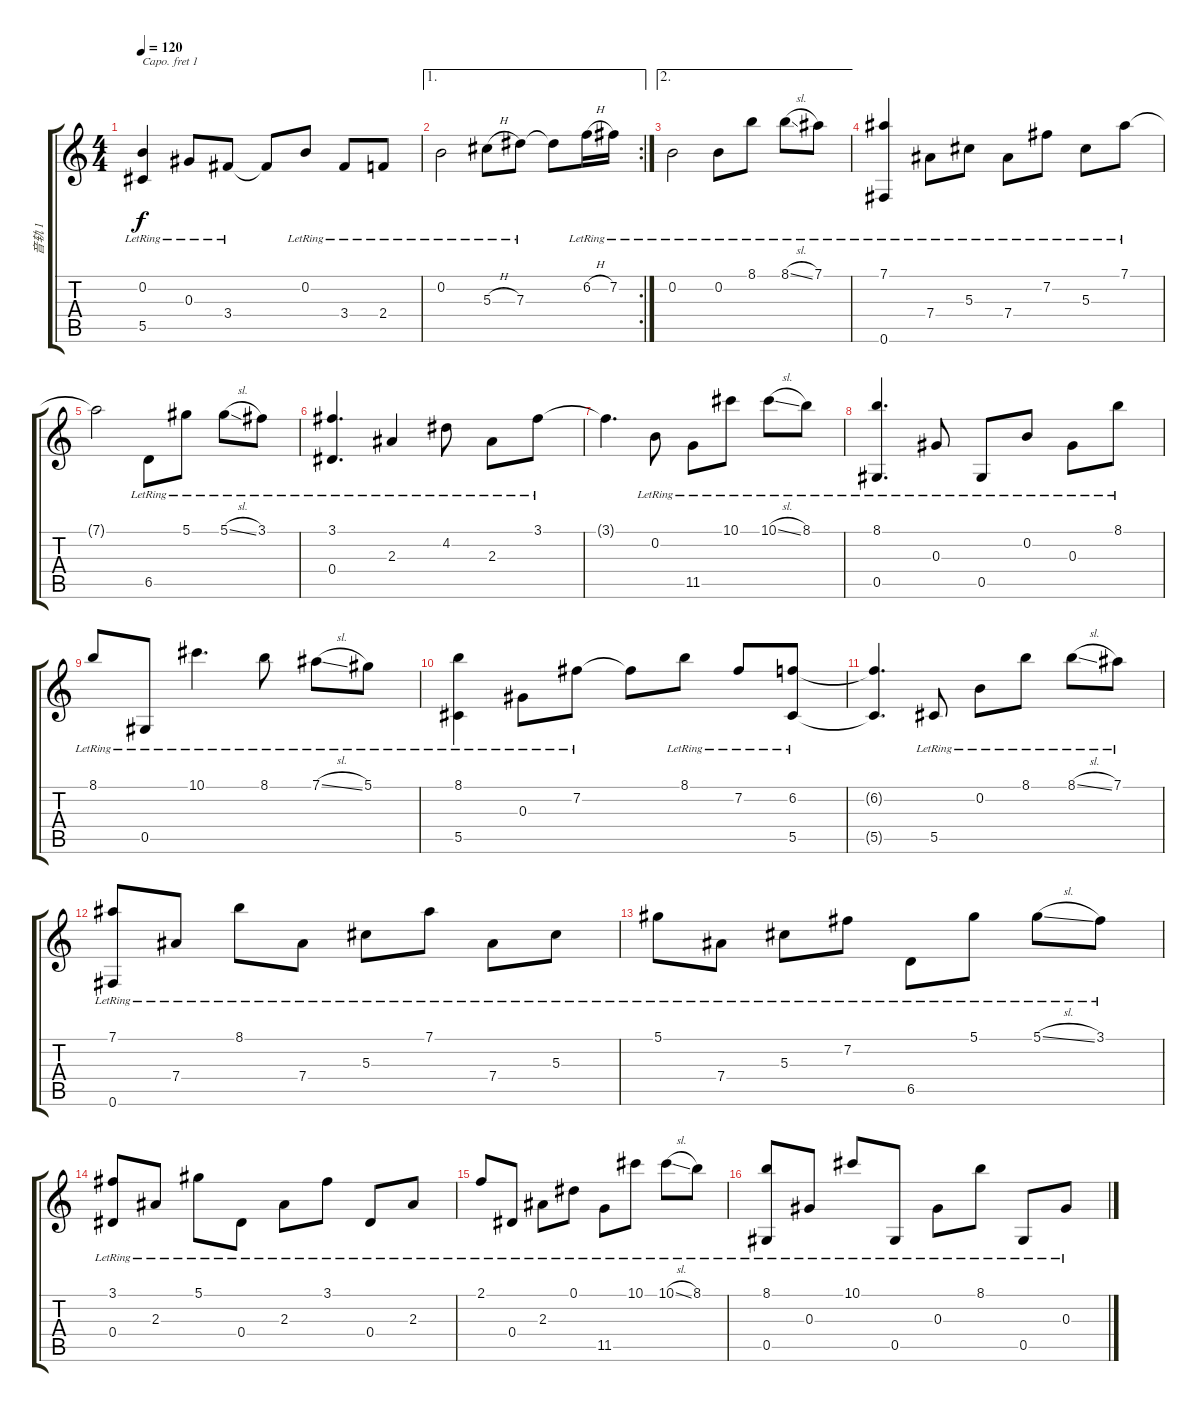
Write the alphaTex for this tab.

\track ("音轨 1" "音轨 1") {instrument acousticguitarsteel}
\staff {score tabs}
\capo 1
\tuning (D4 Bb3 G3 D3 G2 F2) {hide}
\ts (4 4)
\tempo 120
\clef g2
\ks c
(0.2{lr} 5.5{lr}).4{dy f} 0.3{lr}.8 3.4{lr}.8 3.4{t}.8 0.2{lr}.8 3.4{lr}.8 2.4{lr}.8 |
\ae 1
\rc 2
0.2{lr}.2 5.3{h lr}.8 7.3{lr}.8 7.3{t}.8 6.2{h lr}.16 7.2{lr}.16 |
\ae 2
0.2{lr}.2 0.2{lr}.8 8.1{lr}.8 8.1{sl lr}.8 7.1{lr}.8 |
(7.1{lr} 0.6{lr}).4 7.4{lr}.8 5.3{lr}.8 7.4{lr}.8 7.2{lr}.8 5.3{lr}.8 7.1{lr}.8 |
7.1{t}.2 6.5{lr}.8 5.1{lr}.8 5.1{sl lr}.8 3.1{lr}.8 |
(3.1{lr} 0.4{lr}).4{d} 2.3{lr}.4 4.2{lr}.8 2.3{lr}.8 3.1{lr}.8 |
3.1{t}.4{d} 0.2{lr}.8 11.5{lr}.8 10.1{lr}.8 10.1{sl lr}.8 8.1{lr}.8 |
(8.1{lr} 0.5{lr}).4{d} 0.3{lr}.8 0.5{lr}.8 0.2{lr}.8 0.3{lr}.8 8.1{lr}.8 |
8.1{lr}.8 0.5{lr}.8 10.1{lr}.4{d} 8.1{lr}.8 7.1{sl lr}.8 5.1{lr}.8 |
(8.1{lr} 5.5{lr}).4 0.3{lr}.8 7.2{lr}.8 7.2{t}.8 8.1{lr}.8 7.2{lr}.8 (6.2{lr} 5.5{lr}).8 |
(6.2{t} 5.5{t}).4{d} 5.5{lr}.8 0.2{lr}.8 8.1{lr}.8 8.1{sl lr}.8 7.1{lr}.8 |
(7.1{lr} 0.6{lr}).8 7.4{lr}.8 8.1{lr}.8 7.4{lr}.8 5.3{lr}.8 7.1{lr}.8 7.4{lr}.8 5.3{lr}.8 |
5.1{lr}.8 7.4{lr}.8 5.3{lr}.8 7.2{lr}.8 6.5{lr}.8 5.1{lr}.8 5.1{sl lr}.8 3.1{lr}.8 |
(3.1{lr} 0.4{lr}).8 2.3{lr}.8 5.1{lr}.8 0.4{lr}.8 2.3{lr}.8 3.1{lr}.8 0.4{lr}.8 2.3{lr}.8 |
2.1{lr}.8 0.4{lr}.8 2.3{lr}.8 0.1{lr}.8 11.5{lr}.8 10.1{lr}.8 10.1{sl lr}.8 8.1{lr}.8 |
(8.1{lr} 0.5{lr}).8 0.3{lr}.8 10.1{lr}.8 0.5{lr}.8 0.3{lr}.8 8.1{lr}.8 0.5{lr}.8 0.3{lr}.8
